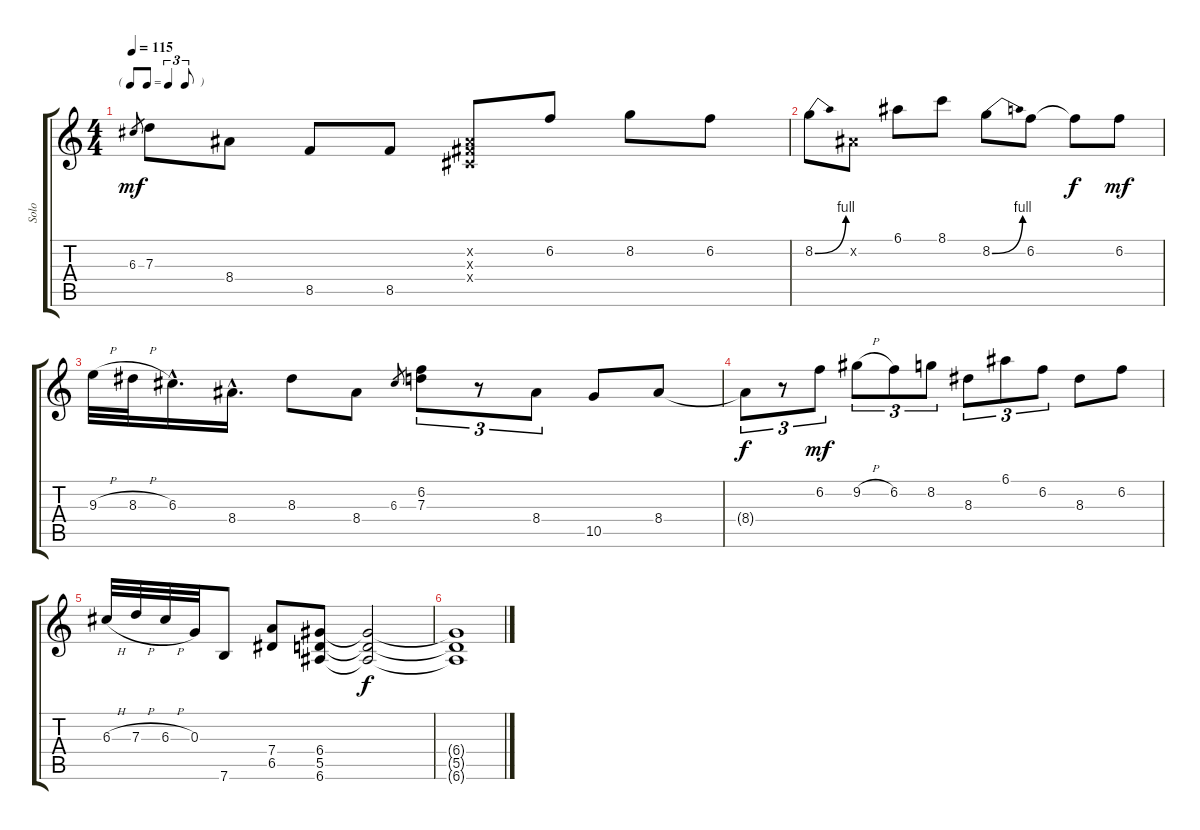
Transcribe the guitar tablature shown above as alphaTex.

\track ("Solo" "Solo") {instrument acousticguitarnylon}
\staff {score tabs}
\tuning (E4 B3 G3 D3 A2 E2) {hide}
\ts (4 4)
\tf triplet8th
\tempo 115
\clef g2
\ks c
6.3.8{gr dy mf} 7.3.8 8.4.8 8.5.8 8.5.8 (-1.2{x} -1.3{x} -1.4{x}).8 6.2.8 8.2.8 6.2.8 |
8.2{be (bend 0 0 60 4)}.8 -1.2{x}.8 6.1.8 8.1.8 8.2{be (bend 0 0 60 4)}.8 6.2.8 6.2{t}.8{dy f} 6.2.8{dy mf} |
9.3{h}.32 8.3{h}.32 6.3{hac}.16{d} 8.4{hac}.16{d} 8.3.8 8.4.8 6.3.8{gr} (6.2 7.3).8{tu (3 2)} r.8{tu (3 2)} 8.4.8{tu (3 2)} 10.5.8 8.4.8 |
8.4{t}.8{tu (3 2) dy f} r.8{tu (3 2)} 6.2.8{tu (3 2) dy mf} 9.2{h}.8{tu (3 2)} 6.2.8{tu (3 2)} 8.2.8{tu (3 2)} 8.3.8{tu (3 2)} 6.1.8{tu (3 2)} 6.2.8{tu (3 2)} 8.3.8 6.2.8 |
6.3{h}.32 7.3{h}.32 6.3{h}.32 0.3.32 7.6.8 (7.4 6.5).8 (6.4 5.5 6.6).8 (6.4{t} 5.5{t} 6.6{t}).2{dy f} |
(6.4{t} 5.5{t} 6.6{t}).1
